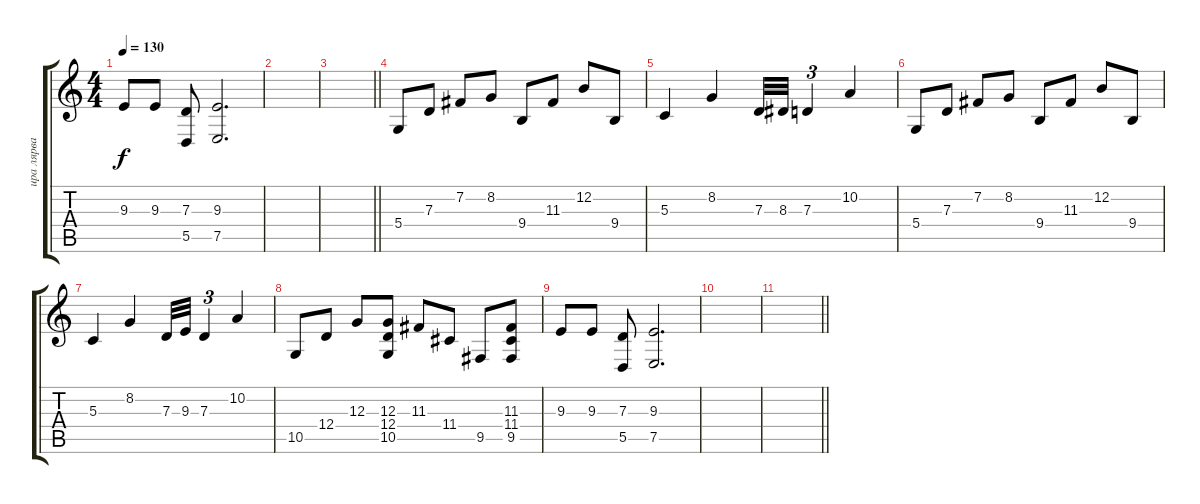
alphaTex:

\track ("ира лярва" "ира лярва") {instrument accordion}
\staff {score tabs}
\tuning (E4 B3 G3 D3 A2 E2) {hide}
\ts (4 4)
\tempo 130
\clef g2
\ks c
9.3.8{dy f} 9.3.8 (7.3 5.5).8 (9.3 7.5).2{d} |
|
\barLineRight lightlight
|
5.4.8 7.3.8 7.2.8 8.2.8 9.4.8 11.3.8 12.2.8 9.4.8 |
5.3.4 8.2.4 7.3.32 8.3.32 7.3.4{tu (3 2)} 10.2.4 |
5.4.8 7.3.8 7.2.8 8.2.8 9.4.8 11.3.8 12.2.8 9.4.8 |
5.3.4 8.2.4 7.3.32 9.3.32 7.3.4{tu (3 2)} 10.2.4 |
10.5.8 12.4.8 12.3.8 (12.3 12.4 10.5).8 11.3.8 11.4.8 9.5.8 (11.3 11.4 9.5).8 |
9.3.8 9.3.8 (7.3 5.5).8 (9.3 7.5).2{d} |
|
\barLineRight lightlight
